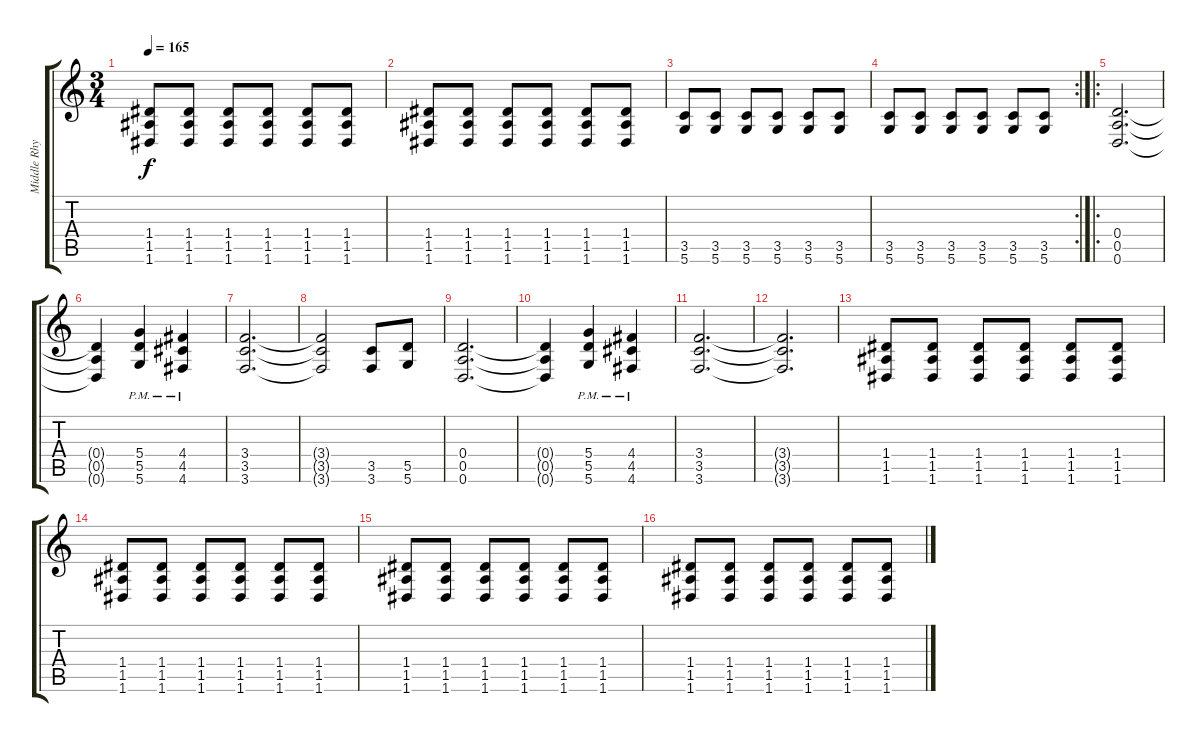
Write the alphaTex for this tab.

\track ("Middle Rhythm" "Middle Rhy") {instrument distortionguitar}
\staff {score tabs}
\tuning (E4 B3 G3 D3 A2 D2) {hide}
\ts (3 4)
\tempo 165
\clef g2
\ks c
(1.4 1.5 1.6).8{dy f} (1.4 1.5 1.6).8 (1.4 1.5 1.6).8 (1.4 1.5 1.6).8 (1.4 1.5 1.6).8 (1.4 1.5 1.6).8 |
(1.4 1.5 1.6).8 (1.4 1.5 1.6).8 (1.4 1.5 1.6).8 (1.4 1.5 1.6).8 (1.4 1.5 1.6).8 (1.4 1.5 1.6).8 |
(3.5 5.6).8 (3.5 5.6).8 (3.5 5.6).8 (3.5 5.6).8 (3.5 5.6).8 (3.5 5.6).8 |
\rc 2
(3.5 5.6).8 (3.5 5.6).8 (3.5 5.6).8 (3.5 5.6).8 (3.5 5.6).8 (3.5 5.6).8 |
\ro
(0.4 0.5 0.6).2{d} |
(0.4{t} 0.5{t} 0.6{t}).4 (5.4{pm} 5.5{pm} 5.6{pm}).4 (4.4{pm} 4.5{pm} 4.6{pm}).4 |
(3.4 3.5 3.6).2{d} |
(3.4{t} 3.5{t} 3.6{t}).2 (3.5 3.6).8 (5.5 5.6).8 |
(0.4 0.5 0.6).2{d} |
(0.4{t} 0.5{t} 0.6{t}).4 (5.4{pm} 5.5{pm} 5.6{pm}).4 (4.4{pm} 4.5{pm} 4.6{pm}).4 |
(3.4 3.5 3.6).2{d} |
(3.4{t} 3.5{t} 3.6{t}).2{d} |
(1.4 1.5 1.6).8 (1.4 1.5 1.6).8 (1.4 1.5 1.6).8 (1.4 1.5 1.6).8 (1.4 1.5 1.6).8 (1.4 1.5 1.6).8 |
(1.4 1.5 1.6).8 (1.4 1.5 1.6).8 (1.4 1.5 1.6).8 (1.4 1.5 1.6).8 (1.4 1.5 1.6).8 (1.4 1.5 1.6).8 |
(1.4 1.5 1.6).8 (1.4 1.5 1.6).8 (1.4 1.5 1.6).8 (1.4 1.5 1.6).8 (1.4 1.5 1.6).8 (1.4 1.5 1.6).8 |
(1.4 1.5 1.6).8 (1.4 1.5 1.6).8 (1.4 1.5 1.6).8 (1.4 1.5 1.6).8 (1.4 1.5 1.6).8 (1.4 1.5 1.6).8
